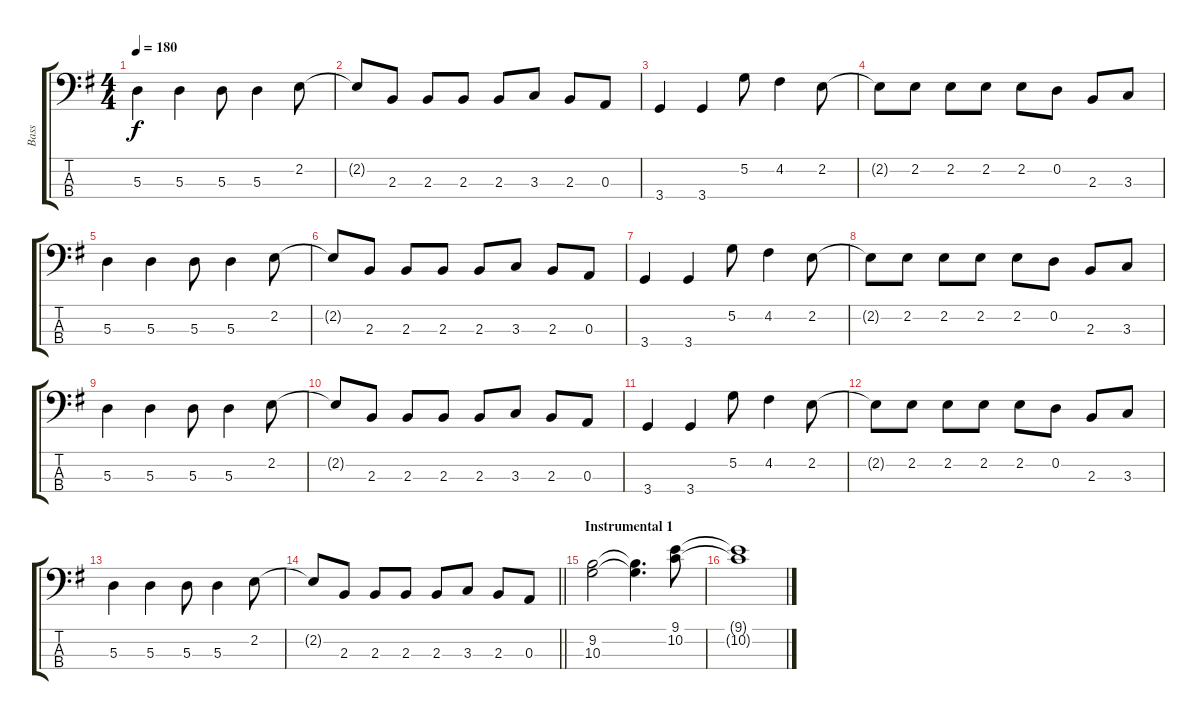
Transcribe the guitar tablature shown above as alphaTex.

\track ("Bass" "Bass") {instrument electricbasspick}
\staff {score tabs}
\tuning (G2 D2 A1 E1) {hide}
\ts (4 4)
\tempo 180
\clef f4
\ks g
5.3.4{dy f} 5.3.4 5.3.8 5.3.4 2.2.8 |
2.2{t}.8 2.3.8 2.3.8 2.3.8 2.3.8 3.3.8 2.3.8 0.3.8 |
3.4.4 3.4.4 5.2.8 4.2.4 2.2.8 |
2.2{t}.8 2.2.8 2.2.8 2.2.8 2.2.8 0.2.8 2.3.8 3.3.8 |
5.3.4 5.3.4 5.3.8 5.3.4 2.2.8 |
2.2{t}.8 2.3.8 2.3.8 2.3.8 2.3.8 3.3.8 2.3.8 0.3.8 |
3.4.4 3.4.4 5.2.8 4.2.4 2.2.8 |
2.2{t}.8 2.2.8 2.2.8 2.2.8 2.2.8 0.2.8 2.3.8 3.3.8 |
5.3.4 5.3.4 5.3.8 5.3.4 2.2.8 |
2.2{t}.8 2.3.8 2.3.8 2.3.8 2.3.8 3.3.8 2.3.8 0.3.8 |
3.4.4 3.4.4 5.2.8 4.2.4 2.2.8 |
2.2{t}.8 2.2.8 2.2.8 2.2.8 2.2.8 0.2.8 2.3.8 3.3.8 |
5.3.4 5.3.4 5.3.8 5.3.4 2.2.8 |
\barLineRight lightlight
2.2{t}.8 2.3.8 2.3.8 2.3.8 2.3.8 3.3.8 2.3.8 0.3.8 |
\section ("" "Instrumental 1")
(9.2 10.3).2 (9.2{t} 10.3{t}).4{d} (9.1 10.2).8 |
(9.1{t} 10.2{t}).1
